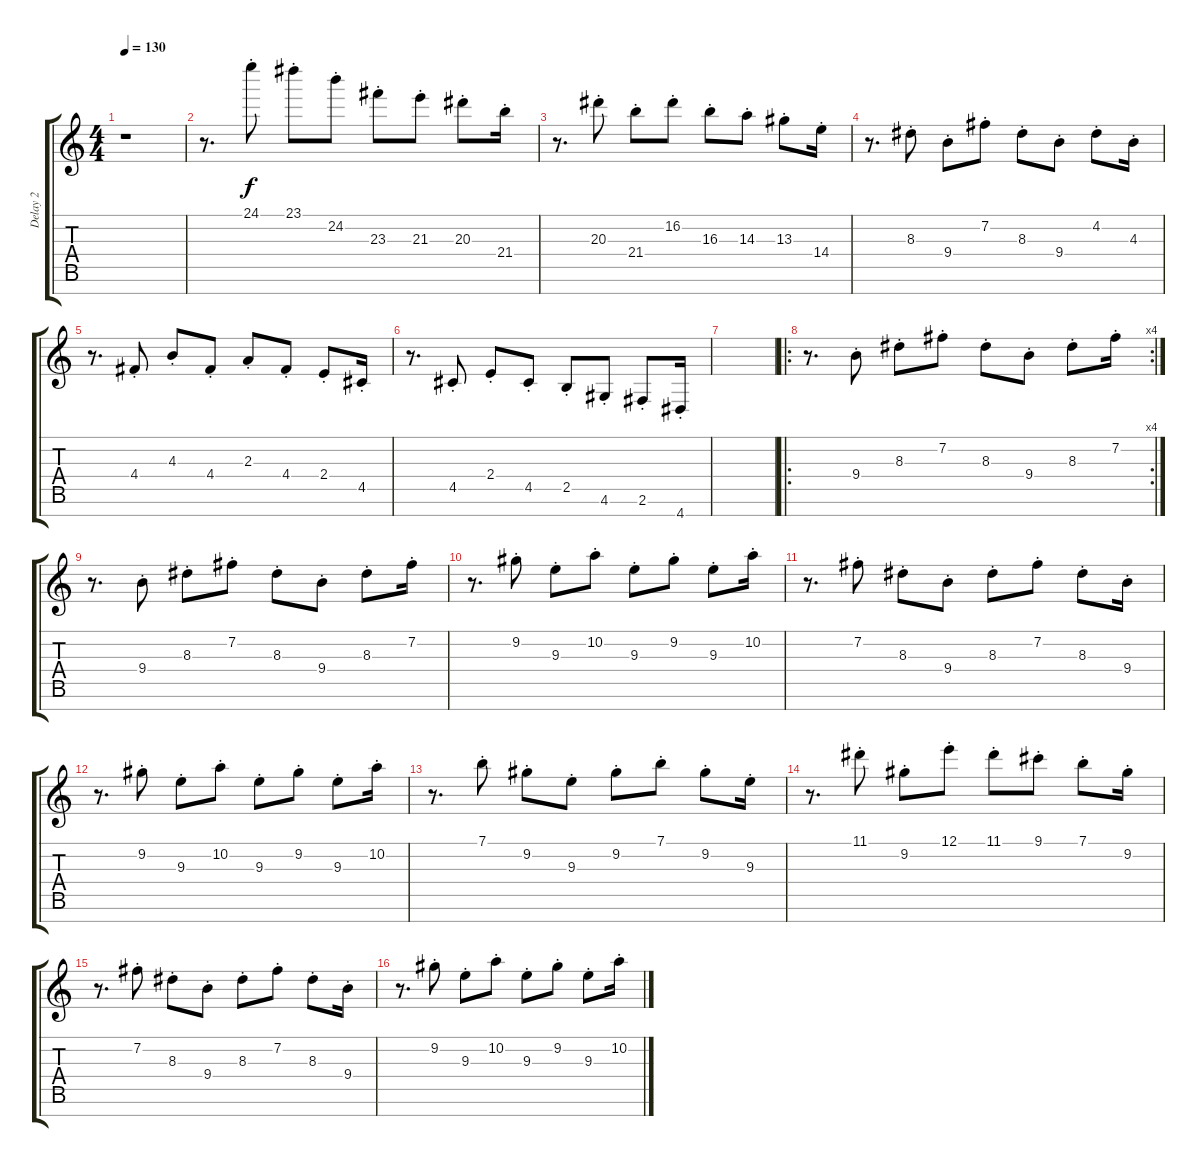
\track ("Delay 2" "Delay 2") {instrument electricguitarclean}
\staff {score tabs}
\tuning (E4 B3 G3 D3 A2 E2 B1) {hide}
\ts (4 4)
\tempo 130
\clef g2
\ks c
r.1{dy f instrument electricguitarclean} |
r.8{d} 24.1{st}.8 23.1{st}.8 24.2{st}.8 23.3{st}.8 21.3{st}.8 20.3{st}.8 21.4{st}.16 |
r.8{d} 20.3{st}.8 21.4{st}.8 16.2{st}.8 16.3{st}.8 14.3{st}.8 13.3{st}.8 14.4{st}.16 |
r.8{d} 8.3{st}.8 9.4{st}.8 7.2{st}.8 8.3{st}.8 9.4{st}.8 4.2{st}.8 4.3{st}.16 |
r.8{d} 4.4{st}.8 4.3{st}.8 4.4{st}.8 2.3{st}.8 4.4{st}.8 2.4{st}.8 4.5{st}.16 |
r.8{d} 4.5{st}.8 2.4{st}.8 4.5{st}.8 2.5{st}.8 4.6{st}.8 2.6{st}.8 4.7{st}.16 |
|
\ro
\rc 4
r.8{d} 9.4{st}.8 8.3{st}.8 7.2{st}.8 8.3{st}.8 9.4{st}.8 8.3{st}.8 7.2{st}.16 |
r.8{d} 9.4{st}.8 8.3{st}.8 7.2{st}.8 8.3{st}.8 9.4{st}.8 8.3{st}.8 7.2{st}.16 |
r.8{d} 9.2{st}.8 9.3{st}.8 10.2{st}.8 9.3{st}.8 9.2{st}.8 9.3{st}.8 10.2{st}.16 |
r.8{d} 7.2{st}.8 8.3{st}.8 9.4{st}.8 8.3{st}.8 7.2{st}.8 8.3{st}.8 9.4{st}.16 |
r.8{d} 9.2{st}.8 9.3{st}.8 10.2{st}.8 9.3{st}.8 9.2{st}.8 9.3{st}.8 10.2{st}.16 |
r.8{d} 7.1{st}.8 9.2{st}.8 9.3{st}.8 9.2{st}.8 7.1{st}.8 9.2{st}.8 9.3{st}.16 |
r.8{d} 11.1{st}.8 9.2{st}.8 12.1{st}.8 11.1{st}.8 9.1{st}.8 7.1{st}.8 9.2{st}.16 |
r.8{d} 7.2{st}.8 8.3{st}.8 9.4{st}.8 8.3{st}.8 7.2{st}.8 8.3{st}.8 9.4{st}.16 |
r.8{d} 9.2{st}.8 9.3{st}.8 10.2{st}.8 9.3{st}.8 9.2{st}.8 9.3{st}.8 10.2{st}.16
